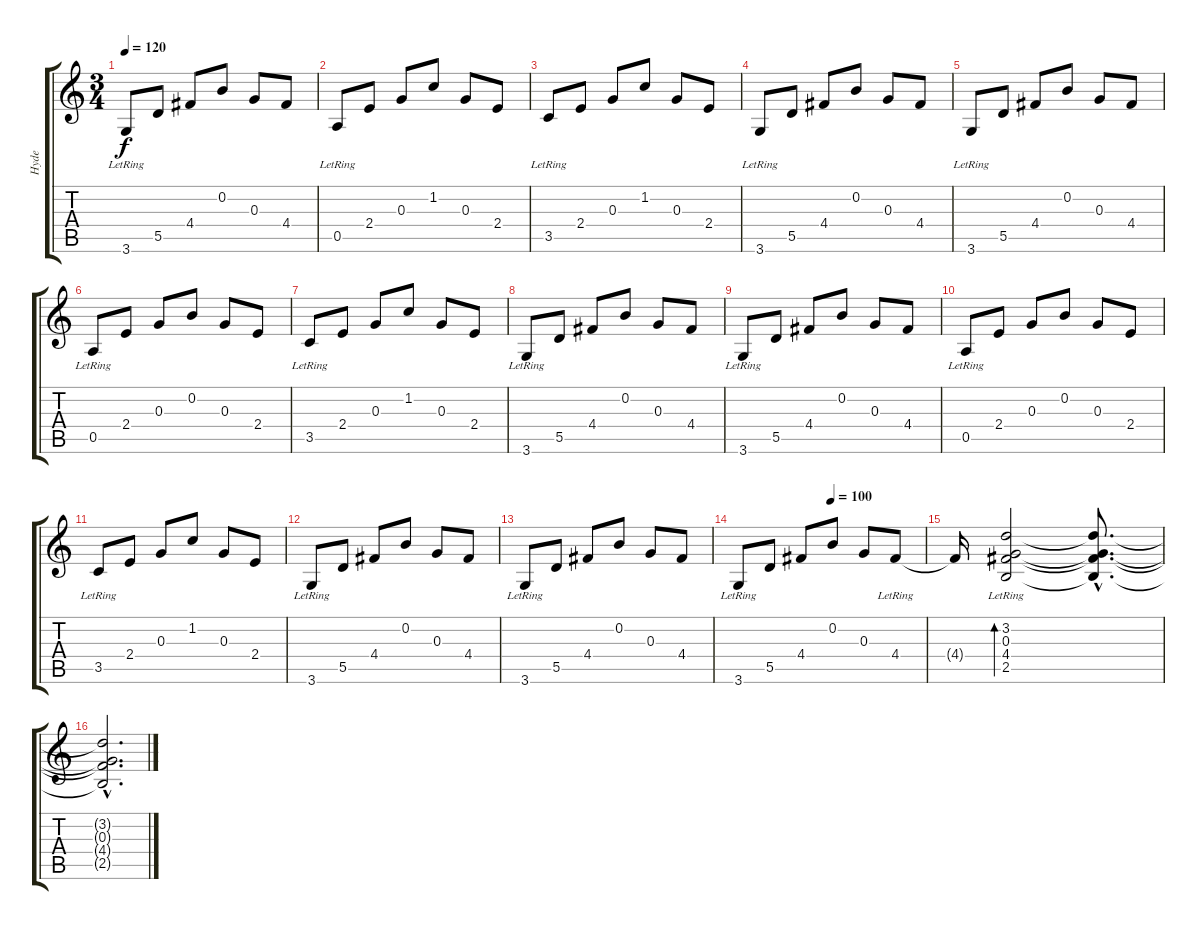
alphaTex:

\track ("Hyde" "Hyde") {instrument acousticguitarnylon}
\staff {score tabs}
\tuning (E4 B3 G3 D3 A2 E2) {hide}
\ts (3 4)
\tempo 120
\clef g2
\ks c
3.6{lr}.8{dy f} 5.5.8 4.4.8 0.2.8 0.3.8 4.4.8 |
0.5{lr}.8 2.4.8 0.3.8 1.2.8 0.3.8 2.4.8 |
3.5{lr}.8 2.4.8 0.3.8 1.2.8 0.3.8 2.4.8 |
3.6{lr}.8 5.5.8 4.4.8 0.2.8 0.3.8 4.4.8 |
3.6{lr}.8 5.5.8 4.4.8 0.2.8 0.3.8 4.4.8 |
0.5{lr}.8 2.4.8 0.3.8 0.2.8 0.3.8 2.4.8 |
3.5{lr}.8 2.4.8 0.3.8 1.2.8 0.3.8 2.4.8 |
3.6{lr}.8 5.5.8 4.4.8 0.2.8 0.3.8 4.4.8 |
3.6{lr}.8 5.5.8 4.4.8 0.2.8 0.3.8 4.4.8 |
0.5{lr}.8 2.4.8 0.3.8 0.2.8 0.3.8 2.4.8 |
3.5{lr}.8 2.4.8 0.3.8 1.2.8 0.3.8 2.4.8 |
3.6{lr}.8 5.5.8 4.4.8 0.2.8 0.3.8 4.4.8 |
3.6{lr}.8 5.5.8 4.4.8 0.2.8 0.3.8 4.4.8 |
\tempo (100 0.5)
3.6{lr}.8 5.5.8 4.4.8 0.2.8 0.3.8 4.4{lr}.8 |
4.4{t}.16 (3.2 0.3{lr} 4.4 2.5).2{bd 480} (3.2{hac t} 0.3{hac t} 4.4{hac t} 2.5{hac t}).8{d} |
(3.2{hac t} 0.3{hac t} 4.4{hac t} 2.5{hac t}).2{d}
